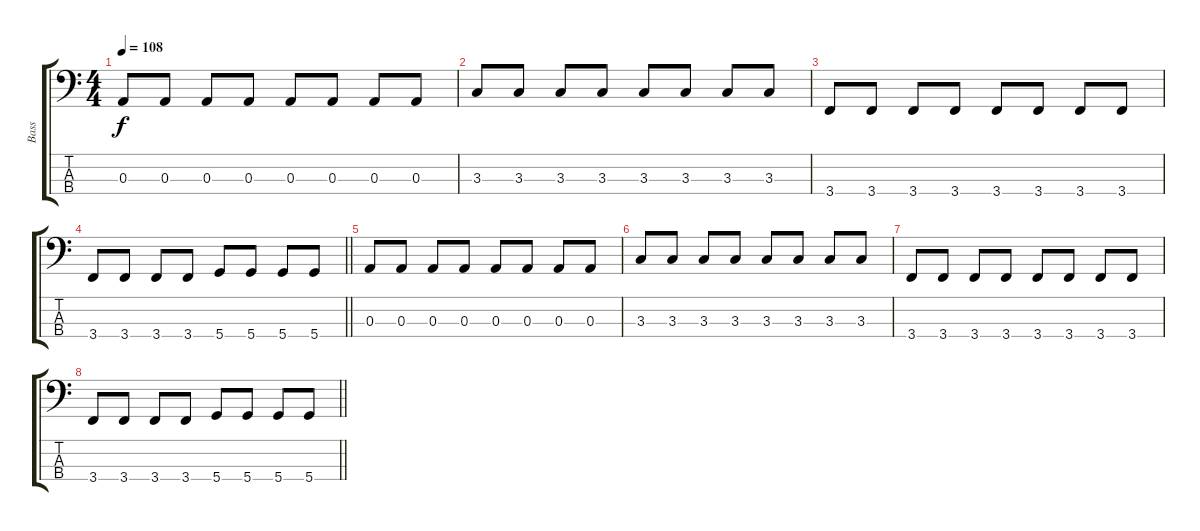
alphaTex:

\track ("Bass" "Bass") {instrument electricbasspick}
\staff {score tabs}
\tuning (G2 D2 A1 D1) {hide}
\ts (4 4)
\tempo 108
\clef f4
\ks c
0.3.8{dy f} 0.3.8 0.3.8 0.3.8 0.3.8 0.3.8 0.3.8 0.3.8 |
3.3.8 3.3.8 3.3.8 3.3.8 3.3.8 3.3.8 3.3.8 3.3.8 |
3.4.8 3.4.8 3.4.8 3.4.8 3.4.8 3.4.8 3.4.8 3.4.8 |
\barLineRight lightlight
3.4.8 3.4.8 3.4.8 3.4.8 5.4.8 5.4.8 5.4.8 5.4.8 |
0.3.8 0.3.8 0.3.8 0.3.8 0.3.8 0.3.8 0.3.8 0.3.8 |
3.3.8 3.3.8 3.3.8 3.3.8 3.3.8 3.3.8 3.3.8 3.3.8 |
3.4.8 3.4.8 3.4.8 3.4.8 3.4.8 3.4.8 3.4.8 3.4.8 |
\barLineRight lightlight
3.4.8 3.4.8 3.4.8 3.4.8 5.4.8 5.4.8 5.4.8 5.4.8
